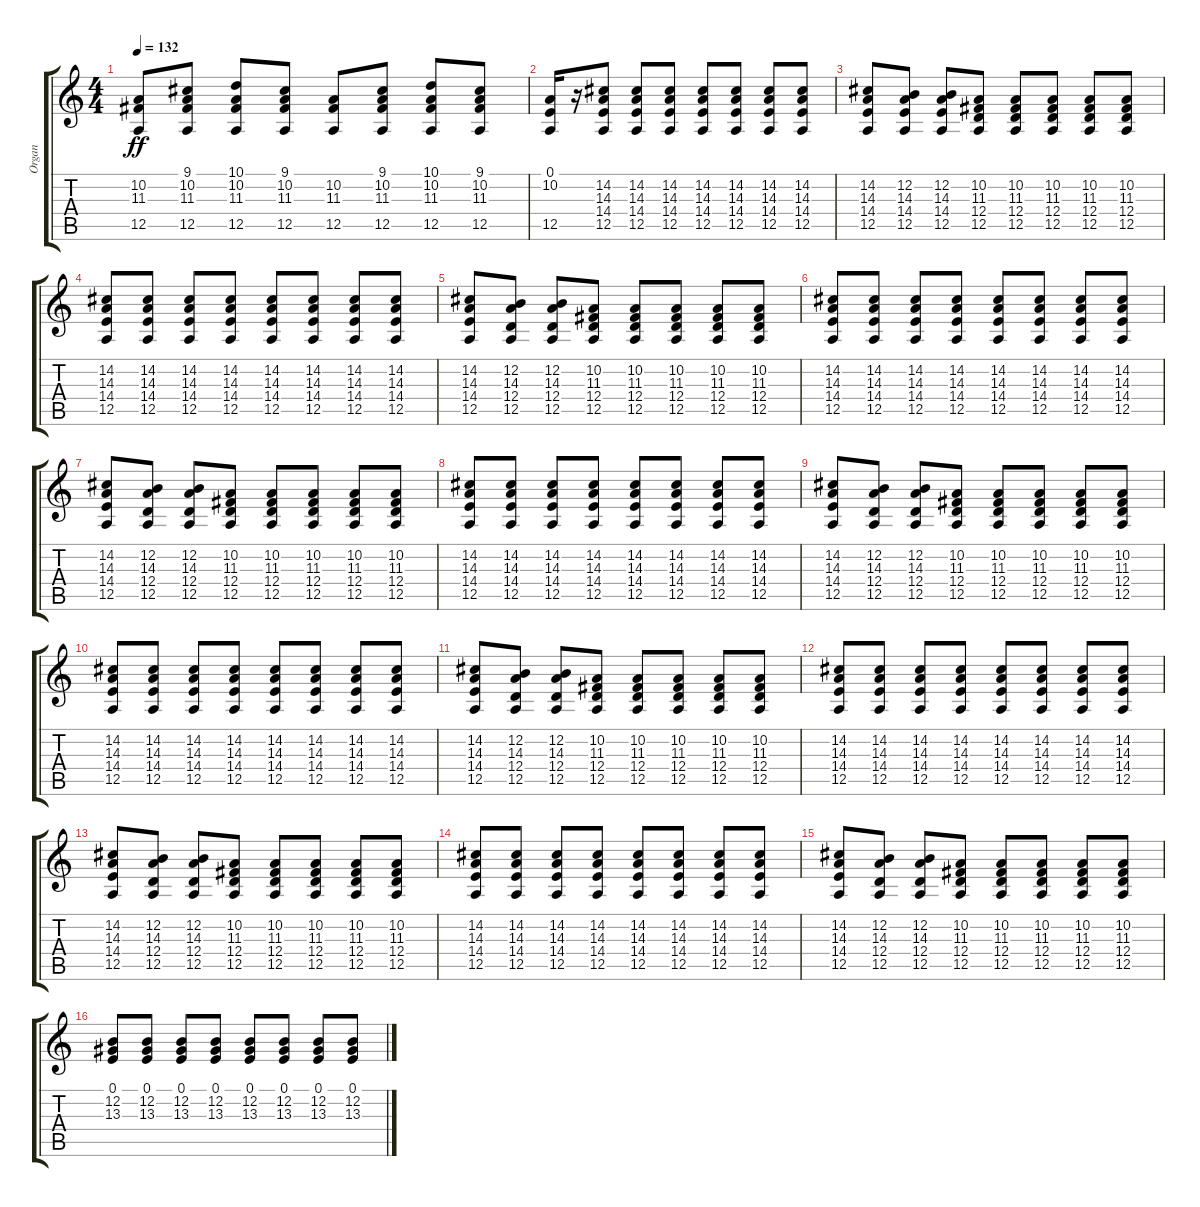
\track ("Organ" "Organ") {instrument drawbarorgan}
\staff {score tabs}
\tuning (E4 B3 G3 D3 A2 E2) {hide}
\ts (4 4)
\tempo 132
\clef g2
\ks c
(10.2 11.3 12.5).8{dy ff} (9.1 10.2 11.3 12.5).8 (10.1 10.2 11.3 12.5).8 (9.1 10.2 11.3 12.5).8 (10.2 11.3 12.5).8 (9.1 10.2 11.3 12.5).8 (10.1 10.2 11.3 12.5).8 (9.1 10.2 11.3 12.5).8 |
(0.1 10.2 12.5).16 r.16 (14.2 14.3 14.4 12.5).8 (14.2 14.3 14.4 12.5).8 (14.2 14.3 14.4 12.5).8 (14.2 14.3 14.4 12.5).8 (14.2 14.3 14.4 12.5).8 (14.2 14.3 14.4 12.5).8 (14.2 14.3 14.4 12.5).8 |
(14.2 14.3 14.4 12.5).8 (12.2 14.3 14.4 12.5).8 (12.2 14.3 14.4 12.5).8 (10.2 11.3 12.4 12.5).8 (10.2 11.3 12.4 12.5).8 (10.2 11.3 12.4 12.5).8 (10.2 11.3 12.4 12.5).8 (10.2 11.3 12.4 12.5).8 |
(14.2 14.3 14.4 12.5).8 (14.2 14.3 14.4 12.5).8 (14.2 14.3 14.4 12.5).8 (14.2 14.3 14.4 12.5).8 (14.2 14.3 14.4 12.5).8 (14.2 14.3 14.4 12.5).8 (14.2 14.3 14.4 12.5).8 (14.2 14.3 14.4 12.5).8 |
(14.2 14.3 14.4 12.5).8 (12.2 14.3 12.4 12.5).8 (12.2 14.3 12.4 12.5).8 (10.2 11.3 12.4 12.5).8 (10.2 11.3 12.4 12.5).8 (10.2 11.3 12.4 12.5).8 (10.2 11.3 12.4 12.5).8 (10.2 11.3 12.4 12.5).8 |
(14.2 14.3 14.4 12.5).8 (14.2 14.3 14.4 12.5).8 (14.2 14.3 14.4 12.5).8 (14.2 14.3 14.4 12.5).8 (14.2 14.3 14.4 12.5).8 (14.2 14.3 14.4 12.5).8 (14.2 14.3 14.4 12.5).8 (14.2 14.3 14.4 12.5).8 |
(14.2 14.3 14.4 12.5).8 (12.2 14.3 12.4 12.5).8 (12.2 14.3 12.4 12.5).8 (10.2 11.3 12.4 12.5).8 (10.2 11.3 12.4 12.5).8 (10.2 11.3 12.4 12.5).8 (10.2 11.3 12.4 12.5).8 (10.2 11.3 12.4 12.5).8 |
(14.2 14.3 14.4 12.5).8 (14.2 14.3 14.4 12.5).8 (14.2 14.3 14.4 12.5).8 (14.2 14.3 14.4 12.5).8 (14.2 14.3 14.4 12.5).8 (14.2 14.3 14.4 12.5).8 (14.2 14.3 14.4 12.5).8 (14.2 14.3 14.4 12.5).8 |
(14.2 14.3 14.4 12.5).8 (12.2 14.3 12.4 12.5).8 (12.2 14.3 12.4 12.5).8 (10.2 11.3 12.4 12.5).8 (10.2 11.3 12.4 12.5).8 (10.2 11.3 12.4 12.5).8 (10.2 11.3 12.4 12.5).8 (10.2 11.3 12.4 12.5).8 |
(14.2 14.3 14.4 12.5).8 (14.2 14.3 14.4 12.5).8 (14.2 14.3 14.4 12.5).8 (14.2 14.3 14.4 12.5).8 (14.2 14.3 14.4 12.5).8 (14.2 14.3 14.4 12.5).8 (14.2 14.3 14.4 12.5).8 (14.2 14.3 14.4 12.5).8 |
(14.2 14.3 14.4 12.5).8 (12.2 14.3 12.4 12.5).8 (12.2 14.3 12.4 12.5).8 (10.2 11.3 12.4 12.5).8 (10.2 11.3 12.4 12.5).8 (10.2 11.3 12.4 12.5).8 (10.2 11.3 12.4 12.5).8 (10.2 11.3 12.4 12.5).8 |
(14.2 14.3 14.4 12.5).8 (14.2 14.3 14.4 12.5).8 (14.2 14.3 14.4 12.5).8 (14.2 14.3 14.4 12.5).8 (14.2 14.3 14.4 12.5).8 (14.2 14.3 14.4 12.5).8 (14.2 14.3 14.4 12.5).8 (14.2 14.3 14.4 12.5).8 |
(14.2 14.3 14.4 12.5).8 (12.2 14.3 12.4 12.5).8 (12.2 14.3 12.4 12.5).8 (10.2 11.3 12.4 12.5).8 (10.2 11.3 12.4 12.5).8 (10.2 11.3 12.4 12.5).8 (10.2 11.3 12.4 12.5).8 (10.2 11.3 12.4 12.5).8 |
(14.2 14.3 14.4 12.5).8 (14.2 14.3 14.4 12.5).8 (14.2 14.3 14.4 12.5).8 (14.2 14.3 14.4 12.5).8 (14.2 14.3 14.4 12.5).8 (14.2 14.3 14.4 12.5).8 (14.2 14.3 14.4 12.5).8 (14.2 14.3 14.4 12.5).8 |
(14.2 14.3 14.4 12.5).8 (12.2 14.3 12.4 12.5).8 (12.2 14.3 12.4 12.5).8 (10.2 11.3 12.4 12.5).8 (10.2 11.3 12.4 12.5).8 (10.2 11.3 12.4 12.5).8 (10.2 11.3 12.4 12.5).8 (10.2 11.3 12.4 12.5).8 |
(0.1 12.2 13.3).8 (0.1 12.2 13.3).8 (0.1 12.2 13.3).8 (0.1 12.2 13.3).8 (0.1 12.2 13.3).8 (0.1 12.2 13.3).8 (0.1 12.2 13.3).8 (0.1 12.2 13.3).8
